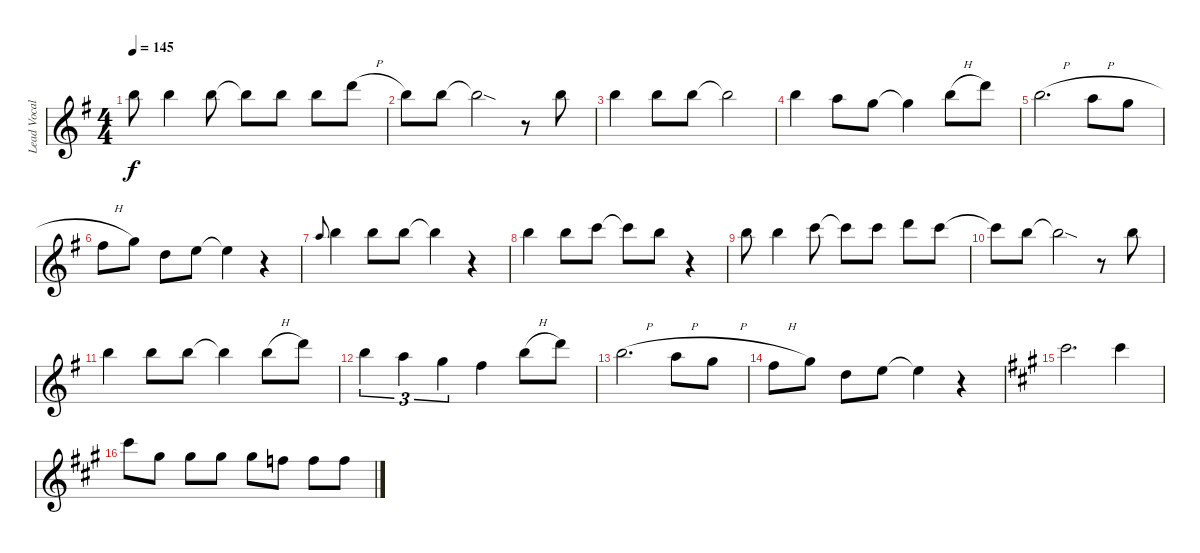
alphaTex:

\track ("Lead Vocals" "Lead Vocal") {instrument synthbrass1}
\staff {score}
\tuning (E5 B4 G4 D4 A3 E3) {hide}
\ts (4 4)
\tempo 145
\clef g2
\ks eminor
7.1.8{dy f} 7.1.4 7.1.8 7.1{t}.8 7.1.8 7.1.8 10.1{h}.8 |
7.1.8 7.1.8 7.1{sod t}.2 r.8 7.1.8 |
7.1.4 7.1.8 7.1.8 7.1{t}.2 |
7.1.4 5.1.8 3.1.8 3.1{t}.4 7.1{h}.8 10.1.8 |
7.1{h}.2{d} 5.1{h}.8 3.1{h}.8 |
2.1{h}.8 3.1.8 3.2.8 0.1.8 0.1{t}.4 r.4 |
5.1.8{gr onbeat} 7.1.4 7.1.8 7.1.8 7.1{t}.4 r.4 |
7.1.4 7.1.8 8.1.8 8.1{t}.8 7.1.8 r.4 |
7.1.8 7.1.4 8.1.8 8.1{t}.8 8.1.8 10.1.8 13.2.8 |
13.2{t}.8 7.1.8 7.1{sod t}.2 r.8 7.1.8 |
7.1.4 7.1.8 7.1.8 7.1{t}.4 7.1{h}.8 10.1.8 |
7.1.4{tu (3 2)} 5.1.4{tu (3 2)} 3.1.4{tu (3 2)} 2.1.4 7.1{h}.8 10.1.8 |
7.1{h}.2{d} 5.1{h}.8 3.1{h}.8 |
2.1{h}.8 3.1.8 3.2.8 0.1.8 0.1{t}.4 r.4 |
\ks f#minor
9.1.2{d} 9.1.4 |
9.1.8 4.1.8 4.1.8 4.1.8 4.1.8 1.1.8 1.1.8 1.1.8
